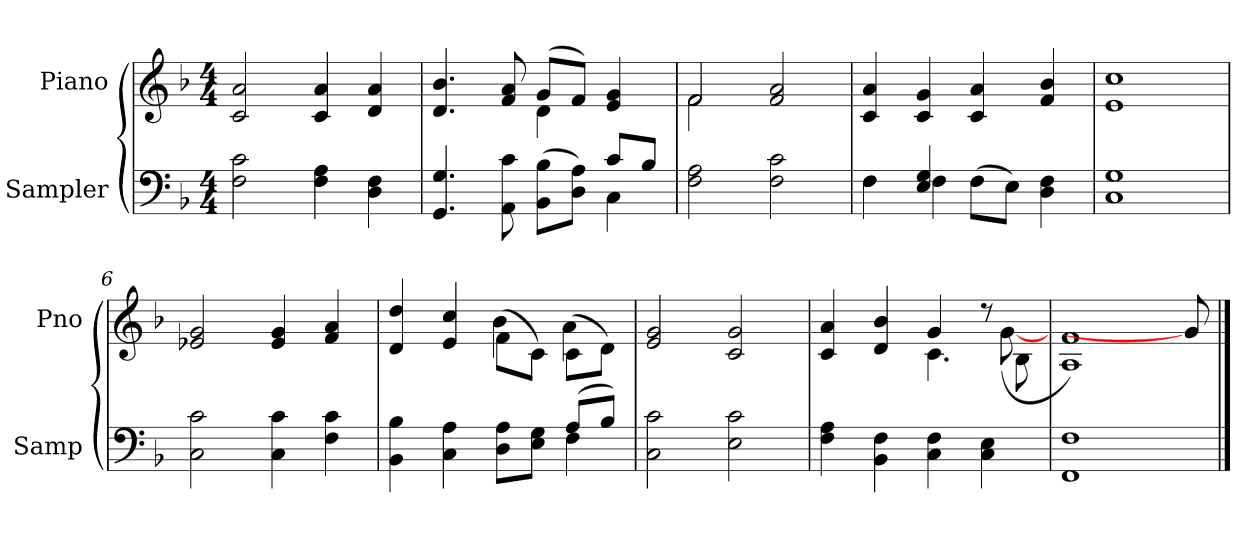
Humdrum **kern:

**kern	**kern
*part2	*part1
*staff2	*staff1
*I"Sampler	*I"Piano
*I'Samp	*I'Pno
*clefF4	*clefG2
*k[b-]	*k[b-]
*F:	*F:
*M4/4	*M4/4
=1	=1
2F 2c	2c 2a
4F 4A	4c 4a
4D 4F	4d 4a
=2	=2
*^	*^
4.GG 4.G	2.ryy	4.d 4.b-	2ryy
8AA 8c	.	8f 8a	.
(8BB-\ 8B-\L	.	(8g/L	4d
8D\ 8A\J)	.	8f/J)	.
8c/L	4C)	4e 4g	4ryy
(8B-/J	.	.	.
*v	*v	*	*
=3	=3	=3
2F 2A	2f/	2f
2F 2c	2f 2a	2ryy
*	*v	*v
=4	=4
*^	*
4F\	4F	4c 4a
4E 4G	4F	4c 4g
(8F\L	2ryy	4c 4a
8E\J)	.	.
4D\ 4F\	.	4f 4b-
*v	*v	*
=5	=5
1C 1G	1e 1cc
=6	=6
2C 2c	2e-X 2g
4C 4c	4e- 4g
4F 4c	4f 4a
=7	=7
*^	*^
4BB- 4B-	2.ryy	4d 4dd	2ryy
4C 4A	.	4e 4cc	.
8D\ 8A\L	.	(8f\L	4b-
8E\ 8G\J	.	8c\J)	.
(8A/L	4F	(8c\L	4a
8B-/J)	.	8d\J)	.
*v	*v	*	*
*	*v	*v
=8	=8
2C 2c	2e 2g
2E 2c	2c 2g
=9	=9
*	*^
4F 4A	4c 4a	2ryy
4BB- 4F	4d 4b-	.
4C 4F	4g/	4.c
4C 4E	8r	.
.	8B-\	([8g
*	*v	*v
=10	=10
1FF 1F	1A 1f)
8ryy	8g]
==	==
*-	*-
